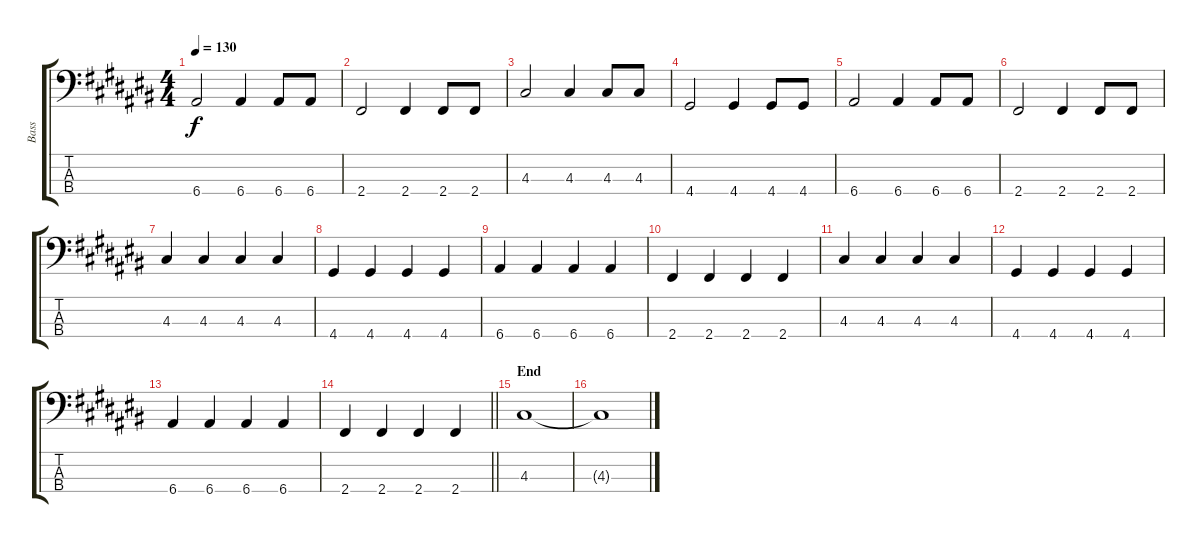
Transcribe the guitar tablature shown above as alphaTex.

\track ("Bass" "Bass") {instrument electricbassfinger}
\staff {score tabs}
\tuning (G2 D2 A1 E1) {hide}
\ts (4 4)
\tempo 130
\clef f4
\ks c#
6.4.2{dy f} 6.4.4 6.4.8 6.4.8 |
2.4.2 2.4.4 2.4.8 2.4.8 |
4.3.2 4.3.4 4.3.8 4.3.8 |
4.4.2 4.4.4 4.4.8 4.4.8 |
6.4.2 6.4.4 6.4.8 6.4.8 |
2.4.2 2.4.4 2.4.8 2.4.8 |
4.3.4 4.3.4 4.3.4 4.3.4 |
4.4.4 4.4.4 4.4.4 4.4.4 |
6.4.4 6.4.4 6.4.4 6.4.4 |
2.4.4 2.4.4 2.4.4 2.4.4 |
4.3.4 4.3.4 4.3.4 4.3.4 |
4.4.4 4.4.4 4.4.4 4.4.4 |
6.4.4 6.4.4 6.4.4 6.4.4 |
\barLineRight lightlight
2.4.4 2.4.4 2.4.4 2.4.4 |
\section ("" "End")
4.3.1 |
4.3{t}.1
